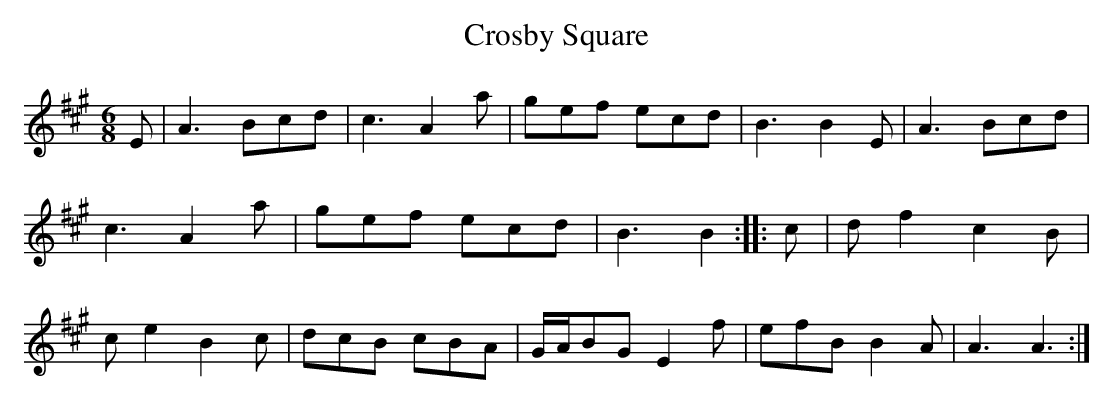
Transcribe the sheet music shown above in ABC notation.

X:1
T:Crosby Square
K:A
M:6/8
E|A3 Bcd|c3 A2 a|gef ecd|B3 B2 E|A3 Bcd|c3 A2 a|gef ecd|B3 B2::\
c|d f2 c2 B| c e2 B2 c| dcB cBA|G/2A/2BG E2 f| efB B2 A| A3 A3:|
